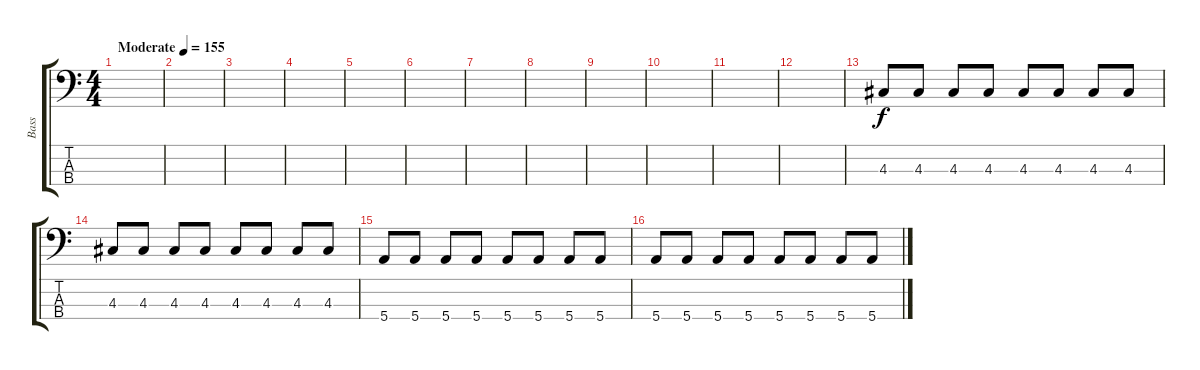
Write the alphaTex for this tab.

\track ("Bass" "Bass") {instrument electricbassfinger}
\staff {score tabs}
\tuning (G2 D2 A1 E1) {hide}
\ts (4 4)
\tempo (155 "Moderate")
\clef f4
\ks c
|
|
|
|
|
|
|
|
|
|
|
|
4.3.8 4.3.8 4.3.8 4.3.8 4.3.8 4.3.8 4.3.8 4.3.8 |
4.3.8 4.3.8 4.3.8 4.3.8 4.3.8 4.3.8 4.3.8 4.3.8 |
5.4.8 5.4.8 5.4.8 5.4.8 5.4.8 5.4.8 5.4.8 5.4.8 |
5.4.8 5.4.8 5.4.8 5.4.8 5.4.8 5.4.8 5.4.8 5.4.8
